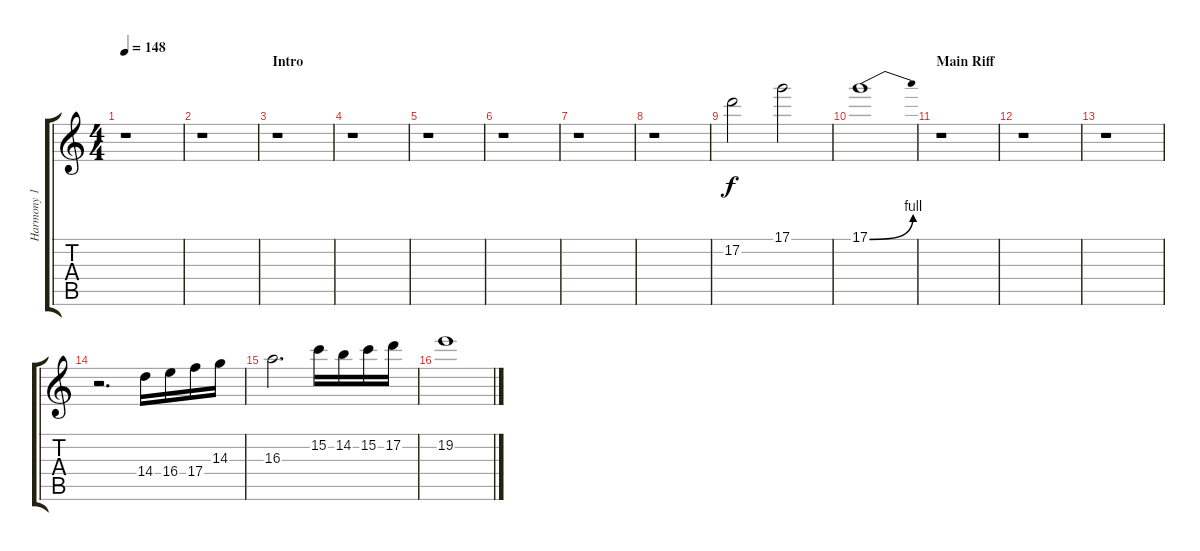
\track ("Harmony 1" "Harmony 1") {instrument overdrivenguitar}
\staff {score tabs}
\tuning (D4 A3 F3 C3 G2 C2) {hide}
\ts (4 4)
\tempo 148
\clef g2
\ks aminor
r.1{dy f instrument overdrivenguitar} |
r.1 |
\section ("" "Intro")
r.1 |
r.1 |
r.1 |
r.1 |
r.1 |
r.1 |
17.2.2 17.1.2 |
17.1{be (bend 0 0 60 4)}.1 |
\section ("" "Main Riff")
r.1 |
r.1 |
r.1 |
r.2{d} 14.4.16 16.4.16 17.4.16 14.3.16 |
16.3.2{d} 15.2.16 14.2.16 15.2.16 17.2.16 |
19.2.1
